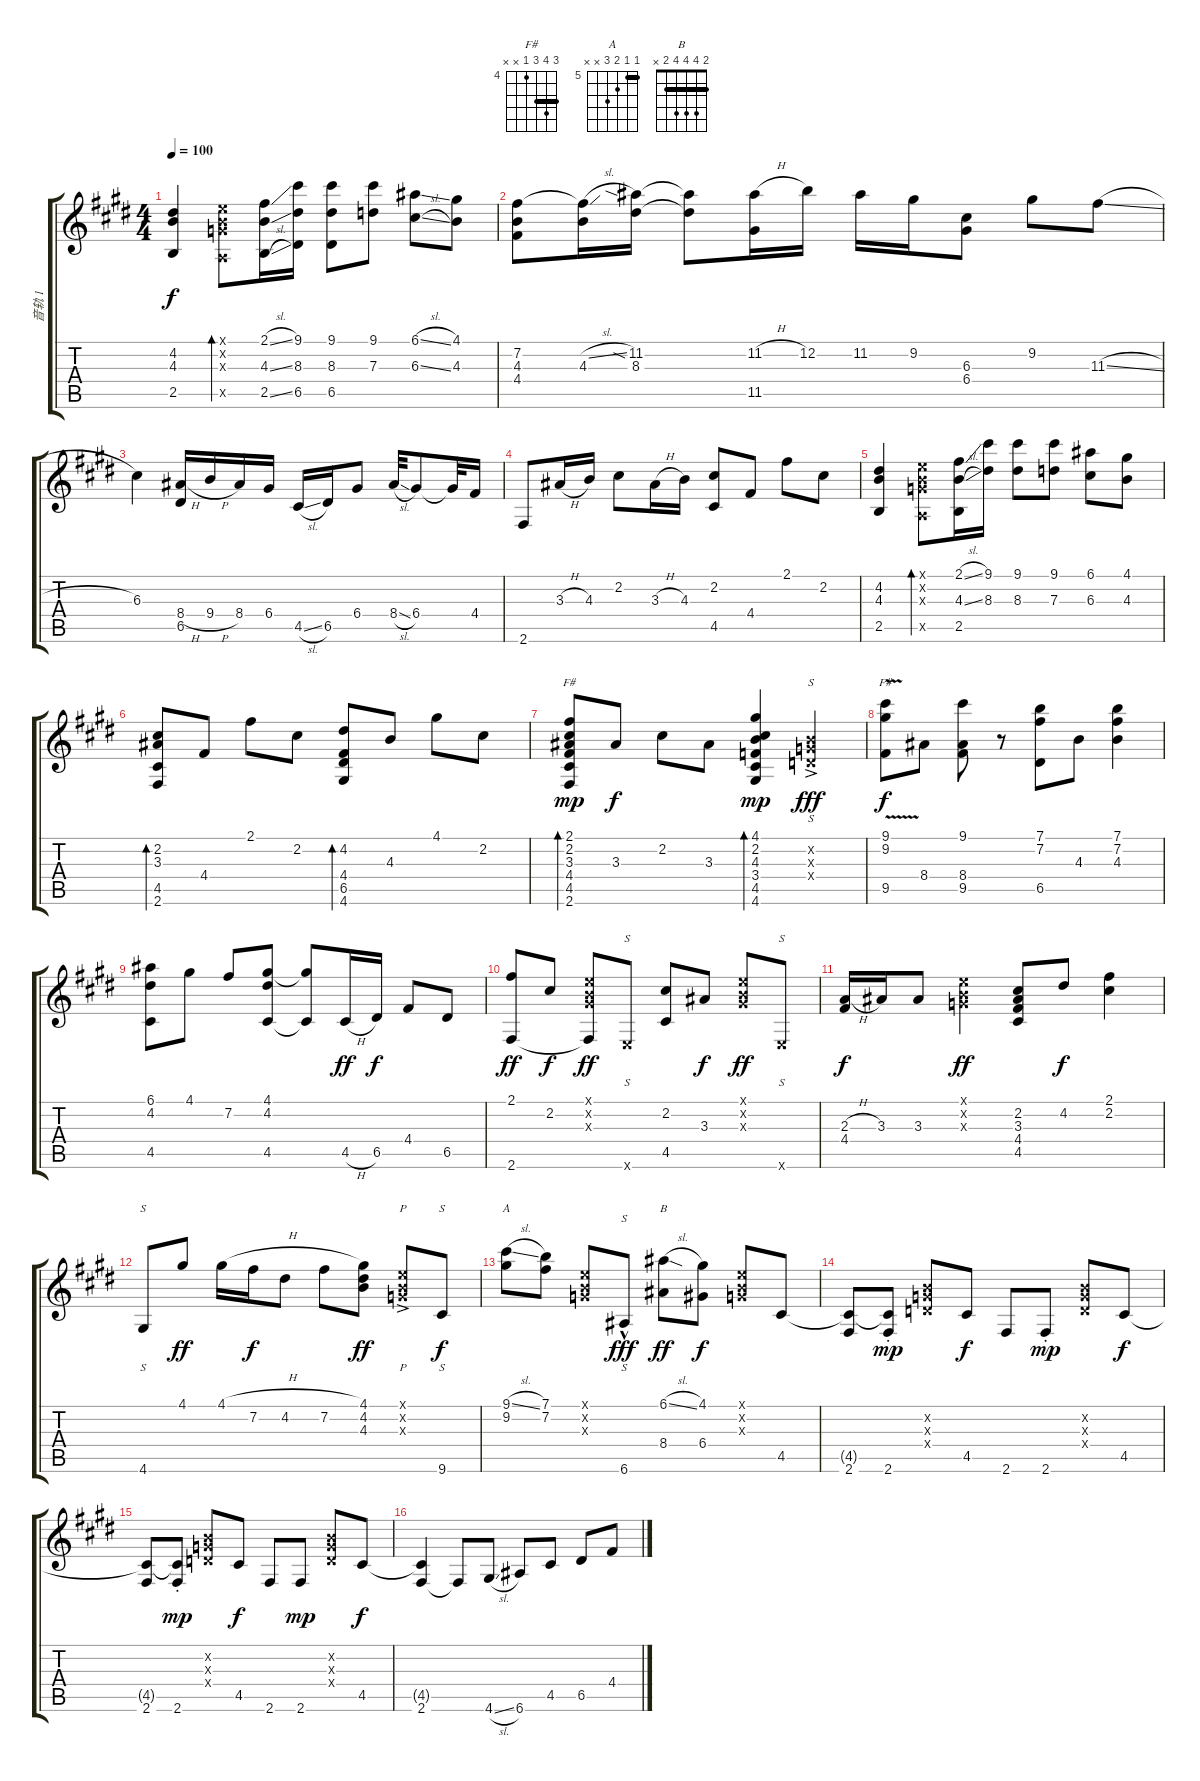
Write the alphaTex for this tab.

\track ("音轨 1" "音轨 1") {instrument acousticguitarsteel}
\staff {score tabs}
\tuning (E4 B3 G3 D3 A2 E2) {hide}
\chord ("F#" 2 2 3 4 4 2) {barre 2}
\chord ("F#" 6 7 6 4 x x) {firstfret 4 barre 6}
\chord ("A" 5 5 6 7 x x) {firstfret 5 barre 5}
\chord ("B" 2 4 4 4 2 x) {barre 2}
\ts (4 4)
\tempo 100
\clef g2
\ks e
(4.2 4.3 2.5).4{dy f} (0.1{x} 0.2{x} 0.3{x} 0.5{x}).8{bd 60} (2.1{sl} 4.3{sl} 2.5{sl}).16 (9.1 8.3 6.5).16 (9.1 8.3 6.5).8 (9.1 7.3).8 (6.1{sl} 6.3{sl}).8 (4.1 4.3).8 |
(7.2 4.3 4.4).8 (7.2{sl t} 4.3).16 (11.2{sia} 8.3).16 (11.2{t} 8.3{t}).8 (11.2{h} 11.5).16 12.2.16 11.2.16 9.2.16 (6.3 6.4).8 9.2.8 11.3{sl}.8 |
6.3.4 (8.4{h} 6.5).16 9.4{h}.16 8.4.16 6.4.16 4.5{sl}.16 6.5.16 6.4.8 8.4{sl}.32 6.4.8 6.4{t}.32 4.4.16 |
2.6.8 3.3{h}.16 4.3.16 2.2.8 3.3{h}.16 4.3.16 (2.2 4.5).8 4.4.8 2.1.8 2.2.8 |
(4.2 4.3 2.5).4 (0.1{x} 0.2{x} 0.3{x} 0.5{x}).8{bd 60} (2.1{sl} 4.3{sl} 2.5).16 (9.1 8.3).16 (9.1 8.3).8 (9.1 7.3).8 (6.1 6.3).8 (4.1 4.3).8 |
(2.2 3.3 4.5 2.6).8{bd 240} 4.4.8 2.1.8 2.2.8 (4.2 4.4 6.5 4.6).8{bd 240} 4.3.8 4.1.8 2.2.8 |
(2.1 2.2 3.3 4.4 4.5 2.6).8{bd 480 ch "F#" dy mp} 3.3.8{dy f} 2.2.8 3.3.8 (4.1 2.2 4.3 3.4 4.5 4.6).4{bd 120 dy mp} (0.2{ac x} 0.3{x} 0.4{x}).4{s dy fff} |
(9.1{v} 9.2 9.5).8{ch "F#" dy f} 8.4.8 (9.1 8.4 9.5).8 r.8 (7.1 7.2 6.5).8 4.3.8 (7.1 7.2 4.3).4 |
(6.1 4.2 4.5).8 4.1.8 7.2.8 (4.1 4.2 4.5).8 (4.1{t} 4.5{t}).8 4.5{h}.16{dy ff} 6.5.16{dy f} 4.4.8 6.5.8 |
(2.1 2.6).8{dy ff} 2.2.8{dy f} (0.1{x} 0.2{x} 1.3{x} 2.6{t}).8{dy ff} 0.6{x}.8{s} (2.2 4.5).8 3.3.8{dy f} (0.1{x} 0.2{x} 1.3{x}).8{dy ff} 0.6{x}.8{s} |
(2.3{h} 4.4).16{dy f} 3.3.16 3.3.8 (0.1{x} 0.2{x} 0.3{x}).4{dy ff} (2.2 3.3 4.4 4.5).8 4.2.8{dy f} (2.1 2.2).4 |
4.6.8{s} 4.1.8{dy ff} 4.1{h}.16 7.2.16{dy f} 4.2.8 7.2.8 (4.1 4.2 4.3).8{dy ff} (0.1{x} 0.2{x} 0.3{ac x}).8{p} 9.6.8{s dy f} |
(9.1{sl} 9.2).8{ch "A"} (7.1 7.2).8 (0.1{x} 0.2{x} 0.3{x}).8 6.6{hac}.8{s dy fff} (6.1{sl} 8.4).8{ch "B" dy ff} (4.1 6.4).8{dy f} (0.1{x} 0.2{x} 0.3{x}).8 4.5.8 |
(4.5{t} 2.6).8 (4.5{t} 2.6{st}).8{dy mp} (0.2{x} 0.3{x} 0.4{x}).8 4.5.8{dy f} 2.6.8 2.6{st}.8{dy mp} (0.2{x} 0.3{x} 0.4{x}).8 4.5.8{dy f} |
(4.5{t} 2.6).8 (4.5{t} 2.6{st}).8{dy mp} (0.2{x} 0.3{x} 0.4{x}).8 4.5.8{dy f} 2.6.8 2.6.8{dy mp} (0.2{x} 0.3{x} 0.4{x}).8 4.5.8{dy f} |
(4.5{t} 2.6).4 2.6{t}.8 4.6{sl}.8 6.6.8 4.5.8 6.5.8 4.4.8
